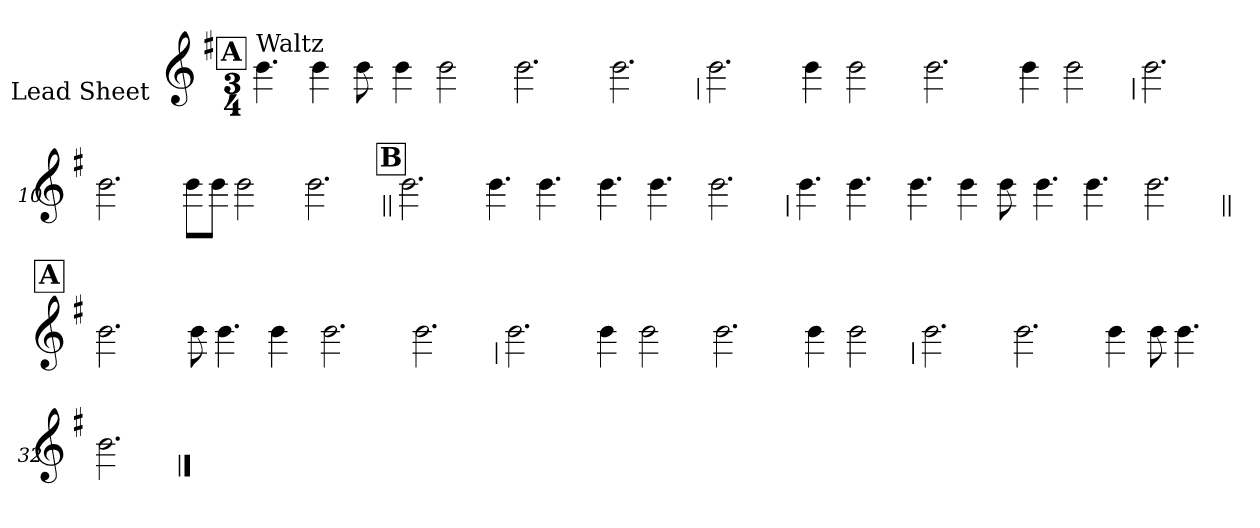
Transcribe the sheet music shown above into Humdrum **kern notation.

**kern
*part1
*staff1
*I"Lead Sheet
*stria0
*clefG2
*k[f#]
*G:
*M3/4
!!LO:REH:place=s1:a:t=A
=1||
!LO:TX:a:t=Waltz
4.b
4b
8b
=2-
4b
2b
=3-
2.b
=4-
2.b
!!LO:LB:g=z
=5
2.b
=6-
4b
2b
=7-
2.b
=8-
4b
2b
!!LO:LB:g=z
=9
2.b
=10-
2.b
=11-
8b\L
8b\J
2b
=12-
2.b
!!LO:LB:g=z
!!LO:REH:place=s1:a:t=B
=13||
2.b
=14-
4.b
4.b
=15-
4.b
4.b
=16-
2.b
!!LO:LB:g=z
=17
4.b
4.b
=18-
4.b
4b
8b
=19-
4.b
4.b
=20-
2.b
!!LO:LB:g=z
!!LO:REH:place=s1:a:t=A
=21||
2.b
=22-
8b
4.b
4b
=23-
2.b
=24-
2.b
!!LO:LB:g=z
=25
2.b
=26-
4b
2b
=27-
2.b
=28-
4b
2b
!!LO:LB:g=z
=29
2.b
=30-
2.b
=31-
4b
8b
4.b
=32-
2.b
==
*-
